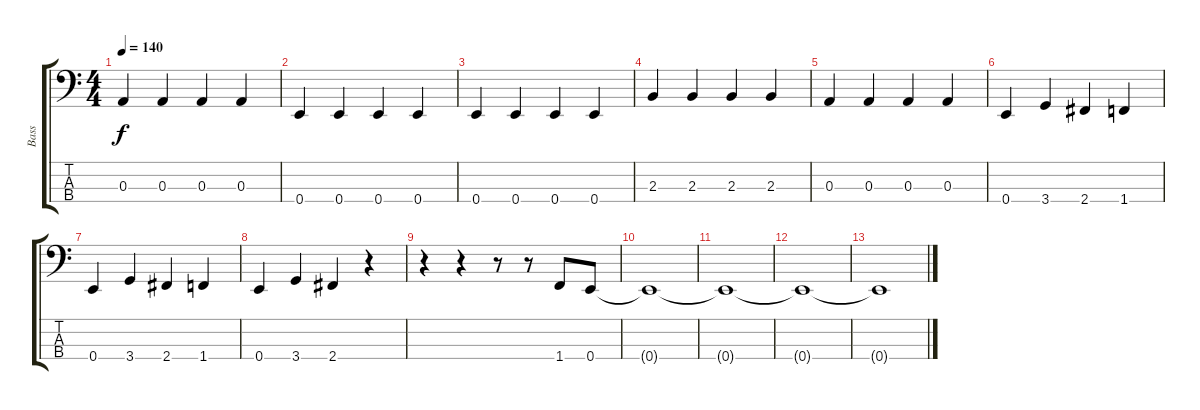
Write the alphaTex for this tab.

\track ("Bass" "Bass") {instrument electricbassfinger}
\staff {score tabs}
\tuning (G2 D2 A1 E1) {hide}
\ts (4 4)
\tempo 140
\clef f4
\ks c
0.3.4{dy f} 0.3.4 0.3.4 0.3.4 |
0.4.4 0.4.4 0.4.4 0.4.4 |
0.4.4 0.4.4 0.4.4 0.4.4 |
2.3.4 2.3.4 2.3.4 2.3.4 |
0.3.4 0.3.4 0.3.4 0.3.4 |
0.4.4 3.4.4 2.4.4 1.4.4 |
0.4.4 3.4.4 2.4.4 1.4.4 |
0.4.4 3.4.4 2.4.4 r.4 |
r.4 r.4 r.8 r.8 1.4.8 0.4.8 |
0.4{t}.1 |
0.4{t}.1 |
0.4{t}.1 |
0.4{t}.1
